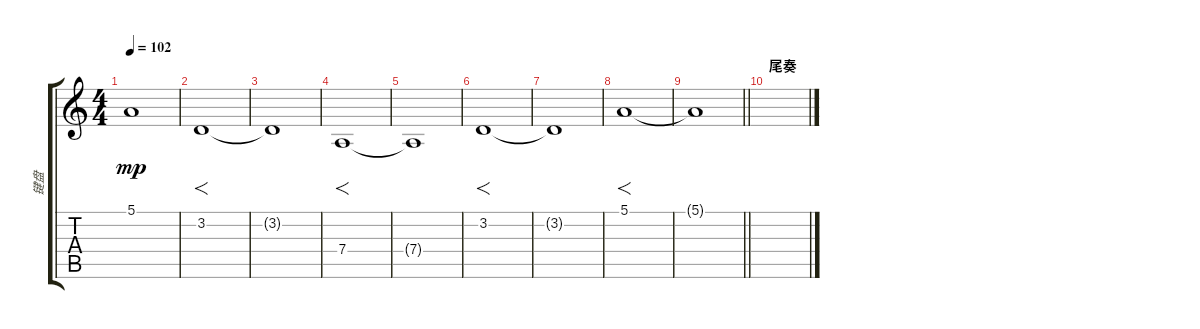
\track ("键盘" "键盘") {instrument synthstrings2}
\staff {score tabs}
\tuning (E4 B3 G3 D3 A2 E2) {hide}
\ts (4 4)
\tempo 102
\clef g2
\ks c
5.1{t}.1{dy mp} |
3.2.1{f} |
3.2{t}.1 |
7.4.1{f} |
7.4{t}.1 |
3.2.1{f} |
3.2{t}.1 |
5.1.1{f} |
\barLineRight lightlight
5.1{t}.1 |
\section ("" "尾奏")
